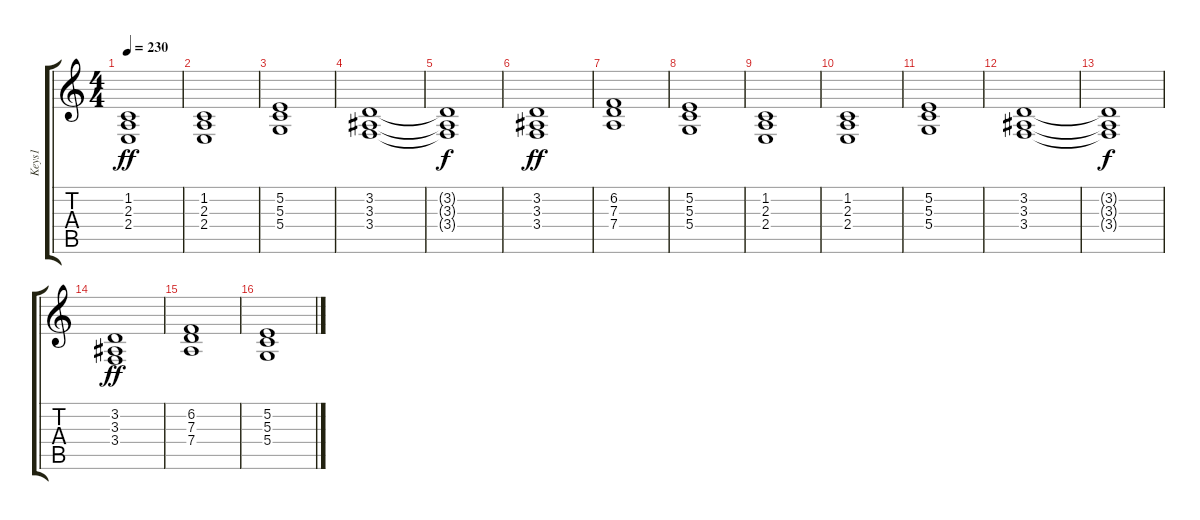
\track ("Keys1" "Keys1") {instrument stringensemble1}
\staff {score tabs}
\tuning (E4 B3 G3 D3 A2 E2) {hide}
\ts (4 4)
\tempo 230
\clef g2
\ks c
(1.2 2.3 2.4).1{dy ff} |
(1.2 2.3 2.4).1 |
(5.2 5.3 5.4).1 |
(3.2 3.3 3.4).1 |
(3.2{t} 3.3{t} 3.4{t}).1{dy f} |
(3.2 3.3 3.4).1{dy ff} |
(6.2 7.3 7.4).1 |
(5.2 5.3 5.4).1 |
(1.2 2.3 2.4).1 |
(1.2 2.3 2.4).1 |
(5.2 5.3 5.4).1 |
(3.2 3.3 3.4).1 |
(3.2{t} 3.3{t} 3.4{t}).1{dy f} |
(3.2 3.3 3.4).1{dy ff} |
(6.2 7.3 7.4).1 |
(5.2 5.3 5.4).1
